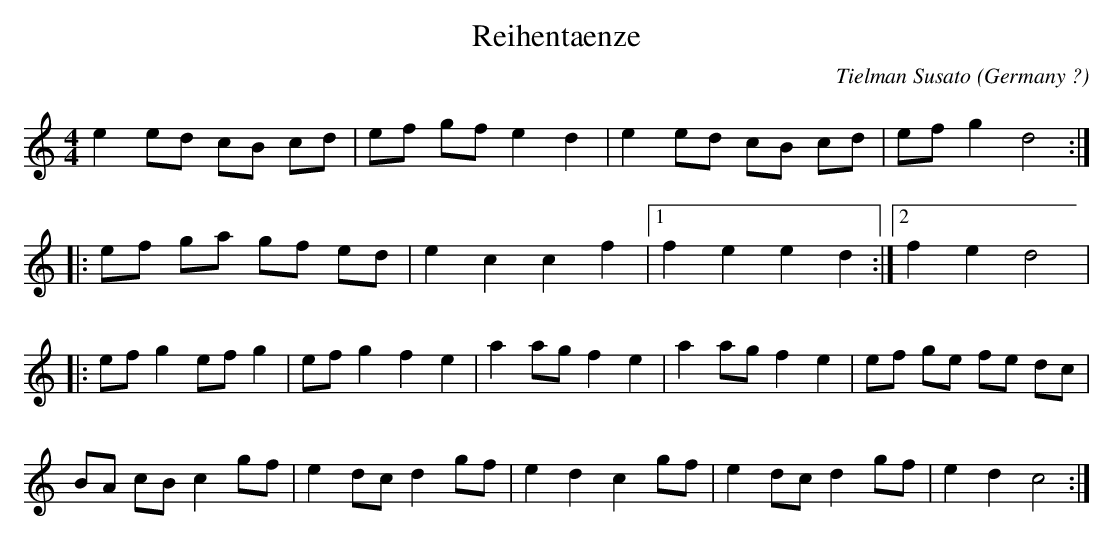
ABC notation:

X:1
T:Reihentaenze
C:Tielman Susato
L:1/8
M:4/4
O:Germany ?
K:C
e2ed cB cd|ef gf e2d2|e2ed cB cd|ef g2d4:|
|:ef ga gf ed|e2c2c2f2|1 f2e2e2d2 :|2 f2e2d4|
|:ef g2ef g2|ef g2f2e2|a2ag f2e2|a2ag f2e2|ef ge fe dc|
BA cB c2gf|e2dc d2gf|e2d2c2gf|e2dc d2gf|e2d2c4:|
